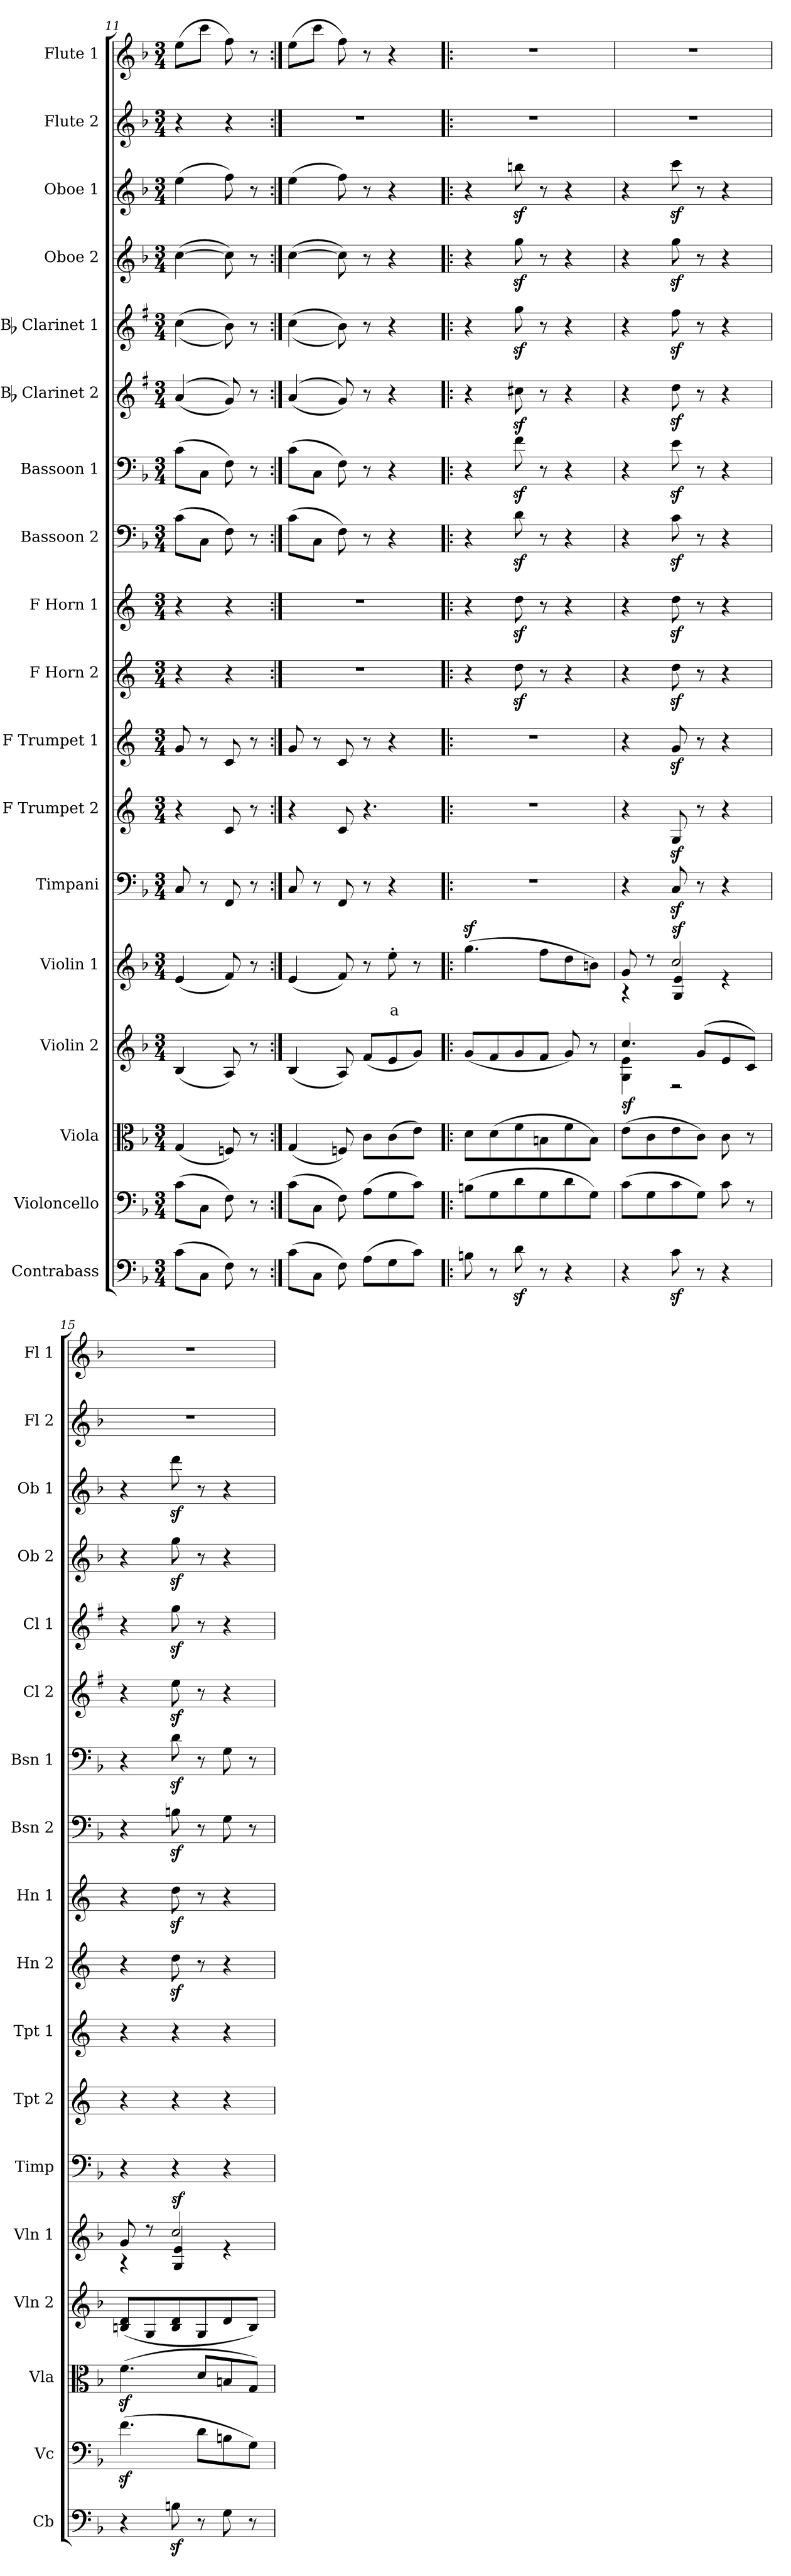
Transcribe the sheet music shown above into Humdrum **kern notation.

**kern	**kern	**kern	**kern	**dynam	**kern	**text	**dynam	**kern	**kern	**kern	**kern	**kern	**kern	**kern	**kern	**kern	**kern	**kern	**kern	**kern
*part18	*part17	*part16	*part15	*part15	*part14	*part14	*part14	*part13	*part12	*part11	*part10	*part9	*part8	*part7	*part6	*part5	*part4	*part3	*part2	*part1
*staff18	*staff17	*staff16	*staff15	*staff15	*staff14	*staff14	*staff14	*staff13	*staff12	*staff11	*staff10	*staff9	*staff8	*staff7	*staff6	*staff5	*staff4	*staff3	*staff2	*staff1
*I"Contrabass	*I"Violoncello	*I"Viola	*I"Violin 2	*	*I"Violin 1	*	*	*I"Timpani	*I"F Trumpet 2	*I"F Trumpet 1	*I"F Horn 2	*I"F Horn 1	*I"Bassoon 2	*I"Bassoon 1	*I"Bb Clarinet 2	*I"Bb Clarinet 1	*I"Oboe 2	*I"Oboe 1	*I"Flute 2	*I"Flute 1
*I'Cb	*I'Vc	*I'Vla	*I'Vln 2	*	*I'Vln 1	*	*	*I'Timp	*I'Tpt 2	*I'Tpt 1	*I'Hn 2	*I'Hn 1	*I'Bsn 2	*I'Bsn 1	*I'Cl 2	*I'Cl 1	*I'Ob 2	*I'Ob 1	*I'Fl 2	*I'Fl 1
*clefF4	*clefF4	*clefC3	*clefG2	*	*clefG2	*	*	*clefF4	*clefG2	*clefG2	*clefG2	*clefG2	*clefF4	*clefF4	*clefG2	*clefG2	*clefG2	*clefG2	*clefG2	*clefG2
*ITrd7c12	*	*	*	*	*	*	*	*	*ITrd-3c-5	*ITrd-3c-5	*ITrd4c7	*ITrd4c7	*	*	*ITrd1c2	*ITrd1c2	*	*	*	*
*k[b-]	*k[b-]	*k[b-]	*k[b-]	*	*k[b-]	*	*	*k[b-]	*k[b-]	*k[b-]	*k[b-]	*k[b-]	*k[b-]	*k[b-]	*k[b-]	*k[b-]	*k[b-]	*k[b-]	*k[b-]	*k[b-]
*M3/4	*M3/4	*M3/4	*M3/4	*	*M3/4	*	*	*M3/4	*M3/4	*M3/4	*M3/4	*M3/4	*M3/4	*M3/4	*M3/4	*M3/4	*M3/4	*M3/4	*M3/4	*M3/4
=11	=11	=11	=11	=11	=11	=11	=11	=11	=11	=11	=11	=11	=11	=11	=11	=11	=11	=11	=11	=11
(8C\L	(8c\L	(4G/	(4B-/	.	(4e/	.	.	8C/	4r	8cc/	4r	4r	(8c\L	(8c\L	((4g/	((4b-\	([4cc\	(4ee\	4r	(8ee\L
8CC\J	8C\J	.	.	.	.	.	.	8r	.	8r	.	.	8C\J	8C\J	.	.	.	.	.	8ccc\J
8FF\)	8F\)	8Fn/)	8A/)	.	8f/)	.	.	8FF/	8f/	8f/	4r	4r	8F\)	8F\)	8f/))	8a\))	8cc\])	8ff\)	4r	8ff\)
8r	8r	8r	8r	.	8r	.	.	8r	8r	8r	.	.	8r	8r	8r	8r	8r	8r	.	8r
=12:|!	=12:|!	=12:|!	=12:|!	=12:|!	=12:|!	=12:|!	=12:|!	=12:|!	=12:|!	=12:|!	=12:|!	=12:|!	=12:|!	=12:|!	=12:|!	=12:|!	=12:|!	=12:|!	=12:|!	=12:|!
(8C\L	(8c\L	(4G/	(4B-/	.	(4e/	.	.	8C/	4r	8cc/	2.r	2.r	(8c\L	(8c\L	((4g/	((4b-\	([4cc\	(4ee\	2.r	(8ee\L
8CC\J	8C\J	.	.	.	.	.	.	8r	.	8r	.	.	8C\J	8C\J	.	.	.	.	.	8ccc\J
8FF\)	8F\)	8Fn/)	8A/)	.	8f/)	.	.	8FF/	8f/	8f/	.	.	8F\)	8F\)	8f/))	8a\))	8cc\])	8ff\)	.	8ff\)
(8AA\L	(8A\L	8c\L	(8f/L	.	8r	.	.	8r	4.r	8r	.	.	8r	8r	8r	8r	8r	8r	.	8r
!	!	!	!	!	!	!LO:LY:b:color=#FF0000	!	!	!	!	!	!	!	!	!	!	!	!	!	!
8GG\	8G\	(8c\	8e/	.	8ee'\	a	.	4r	.	4r	.	.	4r	4r	4r	4r	4r	4r	.	4r
8C\J)	8c\J)	8e\J)	8g/J)	.	8r	.	.	.	.	.	.	.	.	.	.	.	.	.	.	.
=13!|:	=13!|:	=13!|:	=13!|:	=13!|:	=13!|:	=13!|:	=13!|:	=13!|:	=13!|:	=13!|:	=13!|:	=13!|:	=13!|:	=13!|:	=13!|:	=13!|:	=13!|:	=13!|:	=13!|:	=13!|:
8BBn\	(8Bn\L	8d\L	(8g/L	.	(4.ggz<\	.	.	2.r	2.r	2.r	4r	4r	4r	4r	4r	4r	4r	4r	2.r	2.r
8r	8G\	(8d\	8f/	.	.	.	.	.	.	.	.	.	.	.	.	.	.	.	.	.
8Dz<\	8d\	8f\	8g/	.	.	.	.	.	.	.	8gz<\	8gz<\	8dz<\	8fz<\	8bnz<\	8ffz<\	8ggz<\	8bbnz<\	.	.
8r	8G\	8Bn\	8f/J	.	8ff\L	.	.	.	.	.	8r	8r	8r	8r	8r	8r	8r	8r	.	.
4r	8d\	8f\	8g/)	.	8dd\	.	.	.	.	.	4r	4r	4r	4r	4r	4r	4r	4r	.	.
.	8G\J)	8B\J)	8r	.	8bn\J)	.	.	.	.	.	.	.	.	.	.	.	.	.	.	.
=14	=14	=14	=14	=14	=14	=14	=14	=14	=14	=14	=14	=14	=14	=14	=14	=14	=14	=14	=14	=14
*	*	*	*^	*	*^	*	*	*	*	*	*	*	*	*	*	*	*	*	*	*
!	!	!	!	!	!LO:DY:b	!	!	!	!	!	!	!	!	!	!	!	!	!	!	!	!	!
4r	(8c\L	(8e\L	4.cc/	4G\ 4e\	sf	8g/	4r	.	.	4r	4r	4r	4r	4r	4r	4r	4r	4r	4r	4r	2.r	2.r
.	8G\	8c\	.	.	.	8r	.	.	.	.	.	.	.	.	.	.	.	.	.	.	.	.
!	!	!	!	!	!	!	!	!	!LO:DY:b	!	!	!	!	!	!	!	!	!	!	!	!	!
8Cz<\	8c\	8e\	.	2r	.	2cc/	4G/ 4e/	.	sf	8Cz</	8cz</	8ccz</	8gz<\	8gz<\	8cz<\	8ez<\	8ccz<\	8eez<\	8ggz<\	8cccz<\	.	.
8r	8G\J)	8c\J)	(8g/L	.	.	.	.	.	.	8r	8r	8r	8r	8r	8r	8r	8r	8r	8r	8r	.	.
4r	8c\	8c\	8e/	.	.	.	4re	.	.	4r	4r	4r	4r	4r	4r	4r	4r	4r	4r	4r	.	.
.	8r	8r	8c/J)	.	.	.	.	.	.	.	.	.	.	.	.	.	.	.	.	.	.	.
*	*	*	*v	*v	*	*	*	*	*	*	*	*	*	*	*	*	*	*	*	*	*	*
=15	=15	=15	=15	=15	=15	=15	=15	=15	=15	=15	=15	=15	=15	=15	=15	=15	=15	=15	=15	=15	=15
4r	(4.fz<\	(4.fz<\	(8Bn/ 8d/L	.	8g/	4r	.	.	4r	4r	4r	4r	4r	4r	4r	4r	4r	4r	4r	2.r	2.r
.	.	.	8G/	.	8r	.	.	.	.	.	.	.	.	.	.	.	.	.	.	.	.
!	!	!	!	!	!	!	!	!LO:DY:b	!	!	!	!	!	!	!	!	!	!	!	!	!
8BBnz<\	.	.	8B/ 8d/	.	2cc/	4G/ 4e/	.	sf	4r	4r	4r	8gz<\	8gz<\	8Bnz<\	8dz<\	8ddz<\	8ffz<\	8ggz<\	8dddz<\	.	.
8r	8d\L	8d/L	8G/	.	.	.	.	.	.	.	.	8r	8r	8r	8r	8r	8r	8r	8r	.	.
8GG\	8Bn\	8Bn/	8d/	.	.	4re	.	.	4r	4r	4r	4r	4r	8G\	8G\	4r	4r	4r	4r	.	.
8r	8G\J)	8G/J)	8B/J)	.	.	.	.	.	.	.	.	.	.	8r	8r	.	.	.	.	.	.
*	*	*	*	*	*v	*v	*	*	*	*	*	*	*	*	*	*	*	*	*	*	*
=	=	=	=	=	=	=	=	=	=	=	=	=	=	=	=	=	=	=	=	=
*-	*-	*-	*-	*-	*-	*-	*-	*-	*-	*-	*-	*-	*-	*-	*-	*-	*-	*-	*-	*-
